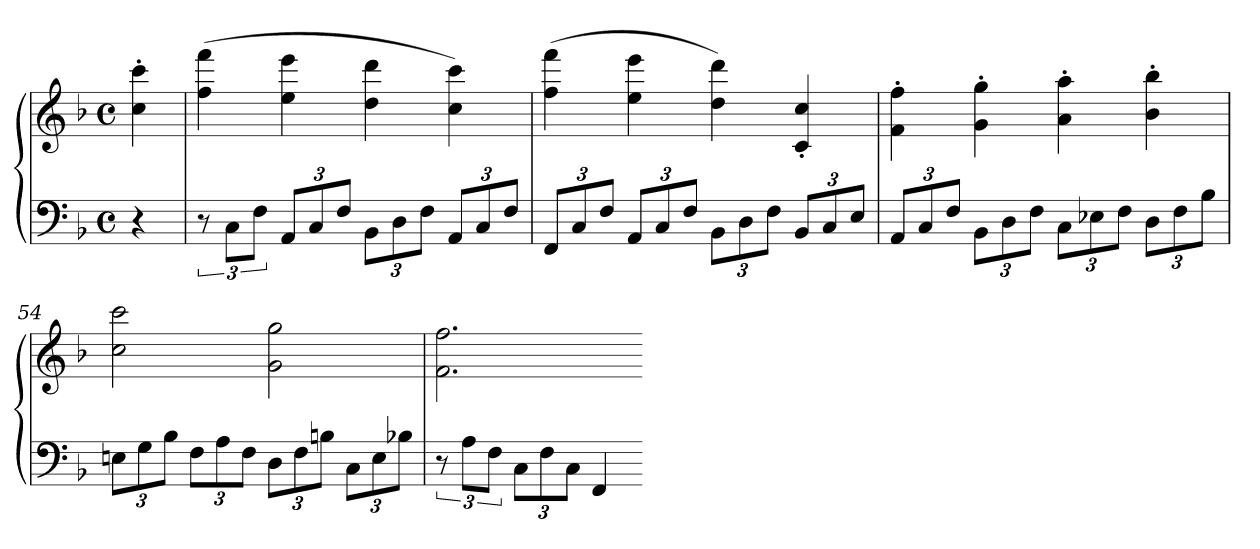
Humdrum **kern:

**kern	**kern
*part1	*part1
*staff2	*staff1
*clefF4	*clefG2
*k[b-]	*k[b-]
*F:	*F:
*M4/4	*M4/4
*met(c)	*met(c)
=	=
4r	4cc' 4ccc'
=51	=51
12r	(4ff 4fff
12CL	.
12FJ	.
12AAL	4ee 4eee
12C	.
12FJ	.
12BB-L	4dd 4ddd
12D	.
12FJ	.
12AAL	4cc 4ccc)
12C	.
12FJ	.
=52	=52
12FFL	(4ff 4fff
12C	.
12FJ	.
12AAL	4ee 4eee
12C	.
12FJ	.
12BB-L	4dd 4ddd)
12D	.
12FJ	.
12BB-L	4c' 4cc'
12C	.
12EJ	.
=53	=53
12AAL	4f' 4ff'
12C	.
12FJ	.
12BB-L	4g' 4gg'
12D	.
12FJ	.
12CL	4a' 4aa'
12E-X	.
12FJ	.
12DL	4b-' 4bb-'
12F	.
12B-J	.
=54	=54
12EnL	2cc 2ccc
12G	.
12B-J	.
12FL	.
12A	.
12FJ	.
12DL	2g 2gg
12F	.
12BnJ	.
12CL	.
12E	.
12B-XJ	.
=55	=55
12r	2.f 2.ff
12AL	.
12FJ	.
12CL	.
12F	.
12CJ	.
4FF	.
=-	=-
*-	*-
